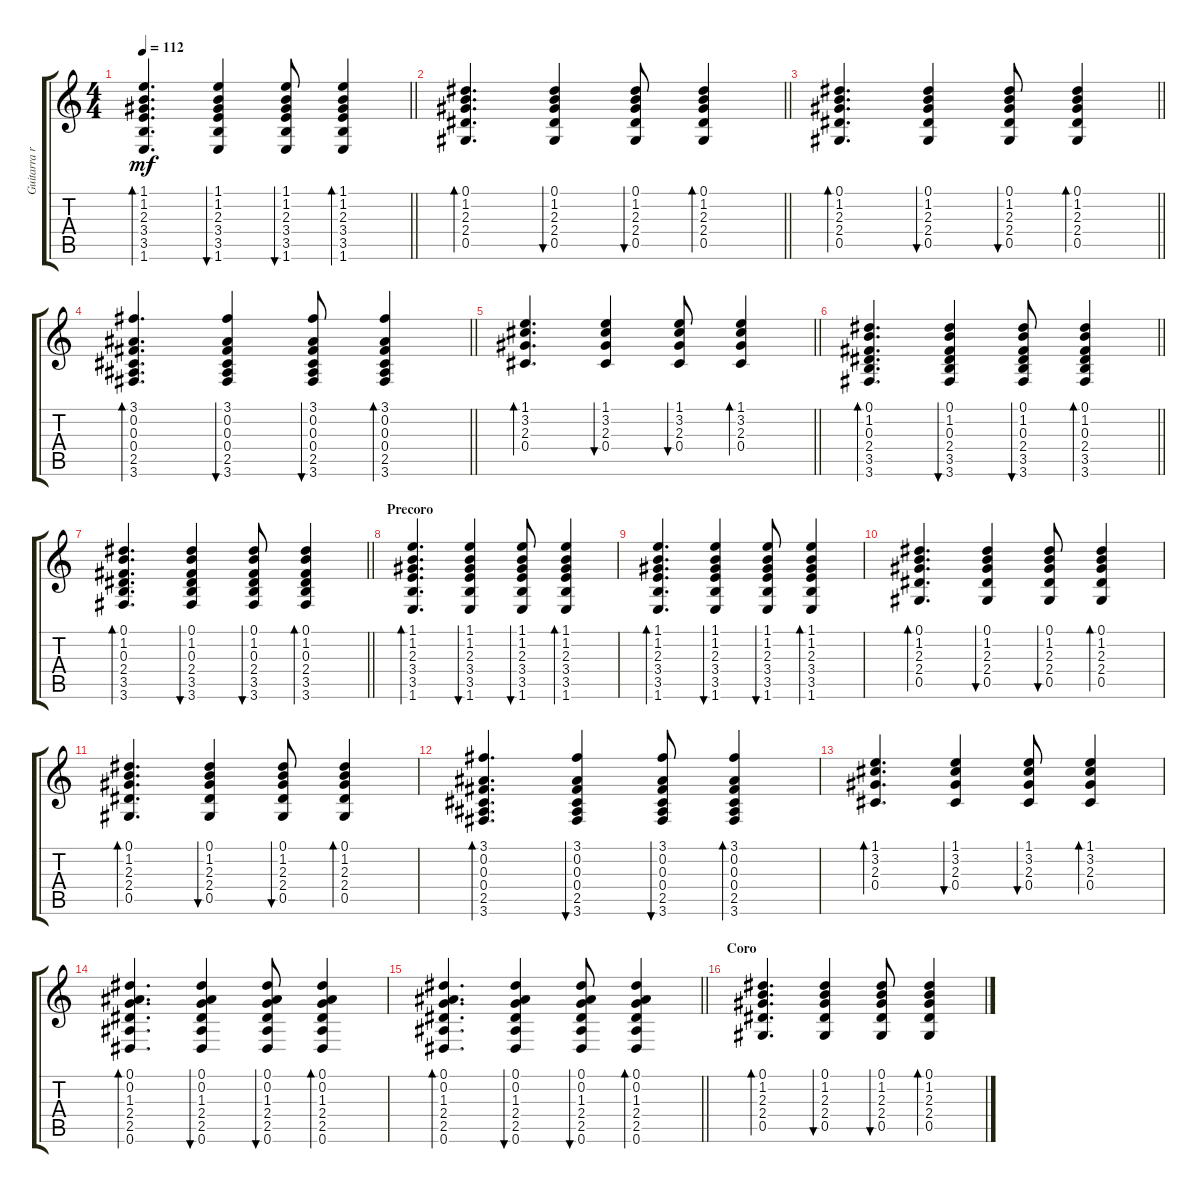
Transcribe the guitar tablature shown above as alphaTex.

\track ("Guitarra ritmica" "Guitarra r") {instrument acousticguitarsteel}
\staff {score tabs}
\tuning (Eb4 Bb3 Gb3 Db3 Ab2 Eb2) {hide}
\ts (4 4)
\tempo 112
\clef g2
\barLineRight lightlight
\ks c
(1.1 1.2 2.3 3.4 3.5 1.6).4{d bd 60 dy mf} (1.1 1.2 2.3 3.4 3.5 1.6).4{bu 60} (1.1 1.2 2.3 3.4 3.5 1.6).8{bu 60} (1.1 1.2 2.3 3.4 3.5 1.6).4{bd 60} |
\barLineRight lightlight
(0.1 1.2 2.3 2.4 0.5).4{d bd 60} (0.1 1.2 2.3 2.4 0.5).4{bu 60} (0.1 1.2 2.3 2.4 0.5).8{bu 60} (0.1 1.2 2.3 2.4 0.5).4{bd 60} |
\barLineRight lightlight
(0.1 1.2 2.3 2.4 0.5).4{d bd 60} (0.1 1.2 2.3 2.4 0.5).4{bu 60} (0.1 1.2 2.3 2.4 0.5).8{bu 60} (0.1 1.2 2.3 2.4 0.5).4{bd 60} |
\barLineRight lightlight
(3.1 0.2 0.3 0.4 2.5 3.6).4{d bd 60} (3.1 0.2 0.3 0.4 2.5 3.6).4{bu 60} (3.1 0.2 0.3 0.4 2.5 3.6).8{bu 60} (3.1 0.2 0.3 0.4 2.5 3.6).4{bd 60} |
\barLineRight lightlight
(1.1 3.2 2.3 0.4).4{d bd 60} (1.1 3.2 2.3 0.4).4{bu 60} (1.1 3.2 2.3 0.4).8{bu 60} (1.1 3.2 2.3 0.4).4{bd 60} |
\barLineRight lightlight
(0.1 1.2 0.3 2.4 3.5 3.6).4{d bd 60} (0.1 1.2 0.3 2.4 3.5 3.6).4{bu 60} (0.1 1.2 0.3 2.4 3.5 3.6).8{bu 60} (0.1 1.2 0.3 2.4 3.5 3.6).4{bd 60} |
\barLineRight lightlight
(0.1 1.2 0.3 2.4 3.5 3.6).4{d bd 60} (0.1 1.2 0.3 2.4 3.5 3.6).4{bu 60} (0.1 1.2 0.3 2.4 3.5 3.6).8{bu 60} (0.1 1.2 0.3 2.4 3.5 3.6).4{bd 60} |
\section ("" "Precoro")
(1.1 1.2 2.3 3.4 3.5 1.6).4{d bd 60} (1.1 1.2 2.3 3.4 3.5 1.6).4{bu 60} (1.1 1.2 2.3 3.4 3.5 1.6).8{bu 60} (1.1 1.2 2.3 3.4 3.5 1.6).4{bd 60} |
(1.1 1.2 2.3 3.4 3.5 1.6).4{d bd 60} (1.1 1.2 2.3 3.4 3.5 1.6).4{bu 60} (1.1 1.2 2.3 3.4 3.5 1.6).8{bu 60} (1.1 1.2 2.3 3.4 3.5 1.6).4{bd 60} |
(0.1 1.2 2.3 2.4 0.5).4{d bd 60} (0.1 1.2 2.3 2.4 0.5).4{bu 60} (0.1 1.2 2.3 2.4 0.5).8{bu 60} (0.1 1.2 2.3 2.4 0.5).4{bd 60} |
(0.1 1.2 2.3 2.4 0.5).4{d bd 60} (0.1 1.2 2.3 2.4 0.5).4{bu 60} (0.1 1.2 2.3 2.4 0.5).8{bu 60} (0.1 1.2 2.3 2.4 0.5).4{bd 60} |
(3.1 0.2 0.3 0.4 2.5 3.6).4{d bd 60} (3.1 0.2 0.3 0.4 2.5 3.6).4{bu 60} (3.1 0.2 0.3 0.4 2.5 3.6).8{bu 60} (3.1 0.2 0.3 0.4 2.5 3.6).4{bd 60} |
(1.1 3.2 2.3 0.4).4{d bd 60} (1.1 3.2 2.3 0.4).4{bu 60} (1.1 3.2 2.3 0.4).8{bu 60} (1.1 3.2 2.3 0.4).4{bd 60} |
(0.1 0.2 1.3 2.4 2.5 0.6).4{d bd 60} (0.1 0.2 1.3 2.4 2.5 0.6).4{bu 60} (0.1 0.2 1.3 2.4 2.5 0.6).8{bu 60} (0.1 0.2 1.3 2.4 2.5 0.6).4{bd 60} |
\barLineRight lightlight
(0.1 0.2 1.3 2.4 2.5 0.6).4{d bd 60} (0.1 0.2 1.3 2.4 2.5 0.6).4{bu 60} (0.1 0.2 1.3 2.4 2.5 0.6).8{bu 60} (0.1 0.2 1.3 2.4 2.5 0.6).4{bd 60} |
\section ("" "Coro")
(0.1 1.2 2.3 2.4 0.5).4{d bd 60} (0.1 1.2 2.3 2.4 0.5).4{bu 60} (0.1 1.2 2.3 2.4 0.5).8{bu 60} (0.1 1.2 2.3 2.4 0.5).4{bd 60}
